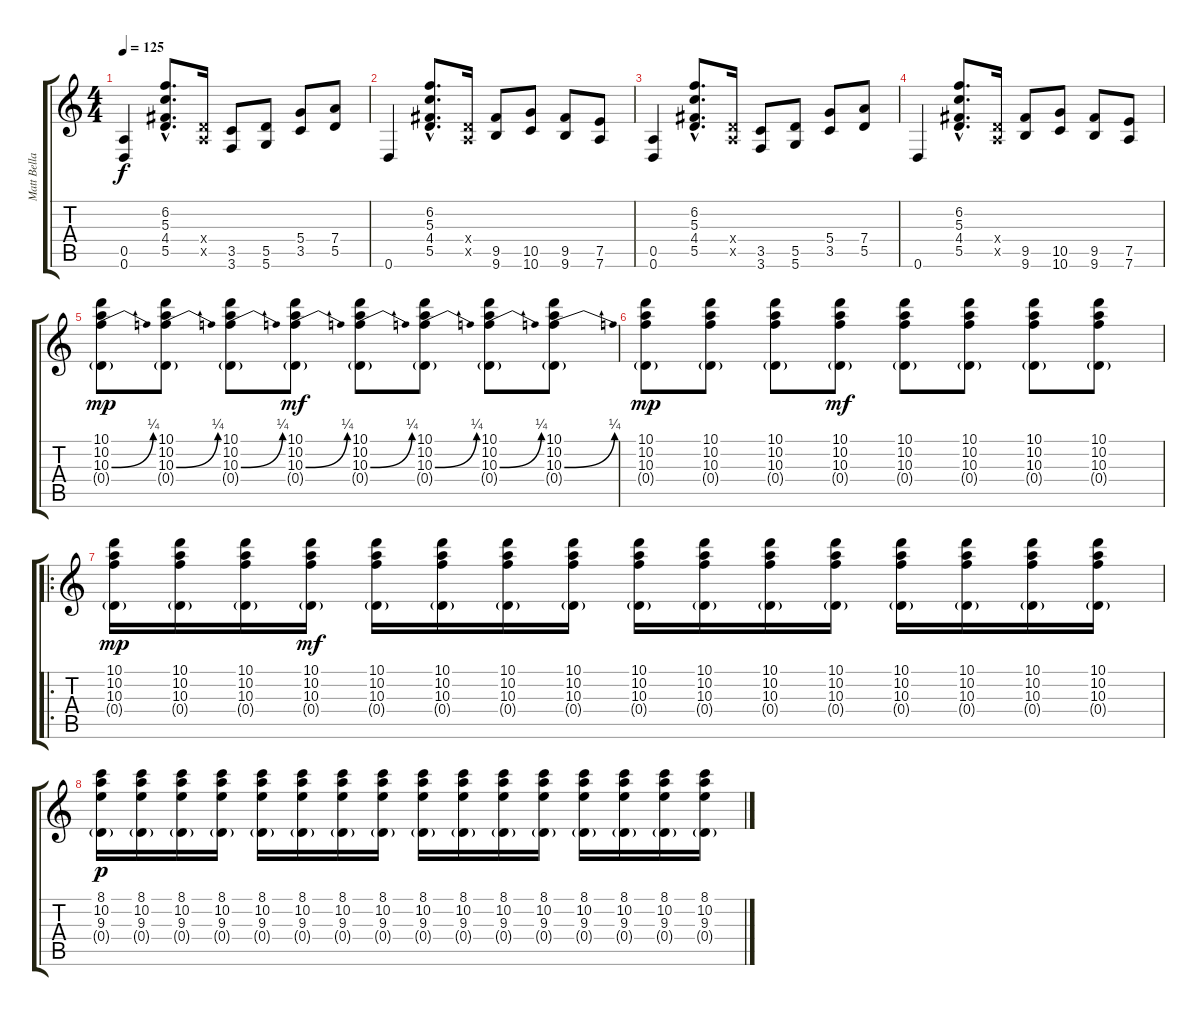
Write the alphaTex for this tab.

\track ("Matt Bellamy" "Matt Bella") {instrument overdrivenguitar}
\staff {score tabs}
\tuning (E4 B3 G3 D3 A2 D2) {hide}
\ts (4 4)
\tempo 125
\clef g2
\ks c
(0.5 0.6).4{dy f} (6.2{hac} 5.3{hac} 4.4{hac} 5.5{hac}).8{d} (0.4{x} 0.5{x}).16 (3.5 3.6).8 (5.5 5.6).8 (5.4 3.5).8 (7.4 5.5).8 |
0.6.4 (6.2{hac} 5.3{hac} 4.4{hac} 5.5{hac}).8{d} (0.4{x} 0.5{x}).16 (9.5 9.6).8 (10.5 10.6).8 (9.5 9.6).8 (7.5 7.6).8 |
(0.5 0.6).4 (6.2{hac} 5.3{hac} 4.4{hac} 5.5{hac}).8{d} (0.4{x} 0.5{x}).16 (3.5 3.6).8 (5.5 5.6).8 (5.4 3.5).8 (7.4 5.5).8 |
0.6.4 (6.2{hac} 5.3{hac} 4.4{hac} 5.5{hac}).8{d} (0.4{x} 0.5{x}).16 (9.5 9.6).8 (10.5 10.6).8 (9.5 9.6).8 (7.5 7.6).8 |
(10.1 10.2 10.3{be (bend 0 0 60 1)} 0.4{g}).8{dy mp volume 12 instrument overdrivenguitar} (10.1 10.2 10.3{be (bend 0 0 60 1)} 0.4{g}).8 (10.1 10.2 10.3{be (bend 0 0 60 1)} 0.4{g}).8 (10.1 10.2 10.3{be (bend 0 0 60 1)} 0.4{g}).8{dy mf} (10.1 10.2 10.3{be (bend 0 0 60 1)} 0.4{g}).8 (10.1 10.2 10.3{be (bend 0 0 60 1)} 0.4{g}).8 (10.1 10.2 10.3{be (bend 0 0 60 1)} 0.4{g}).8 (10.1 10.2 10.3{be (bend 0 0 60 1)} 0.4{g}).8 |
(10.1 10.2 10.3 0.4{g}).8{dy mp} (10.1 10.2 10.3 0.4{g}).8 (10.1 10.2 10.3 0.4{g}).8 (10.1 10.2 10.3 0.4{g}).8{dy mf} (10.1 10.2 10.3 0.4{g}).8 (10.1 10.2 10.3 0.4{g}).8 (10.1 10.2 10.3 0.4{g}).8 (10.1 10.2 10.3 0.4{g}).8 |
\ro
(10.1 10.2 10.3 0.4{g}).16{dy mp volume 9} (10.1 10.2 10.3 0.4{g}).16 (10.1 10.2 10.3 0.4{g}).16 (10.1 10.2 10.3 0.4{g}).16{dy mf} (10.1 10.2 10.3 0.4{g}).16 (10.1 10.2 10.3 0.4{g}).16 (10.1 10.2 10.3 0.4{g}).16 (10.1 10.2 10.3 0.4{g}).16 (10.1 10.2 10.3 0.4{g}).16 (10.1 10.2 10.3 0.4{g}).16 (10.1 10.2 10.3 0.4{g}).16 (10.1 10.2 10.3 0.4{g}).16 (10.1 10.2 10.3 0.4{g}).16 (10.1 10.2 10.3 0.4{g}).16 (10.1 10.2 10.3 0.4{g}).16 (10.1 10.2 10.3 0.4{g}).16 |
(8.1 10.2 9.3 0.4{g}).16{dy p} (8.1 10.2 9.3 0.4{g}).16 (8.1 10.2 9.3 0.4{g}).16 (8.1 10.2 9.3 0.4{g}).16 (8.1 10.2 9.3 0.4{g}).16 (8.1 10.2 9.3 0.4{g}).16 (8.1 10.2 9.3 0.4{g}).16 (8.1 10.2 9.3 0.4{g}).16 (8.1 10.2 9.3 0.4{g}).16 (8.1 10.2 9.3 0.4{g}).16 (8.1 10.2 9.3 0.4{g}).16 (8.1 10.2 9.3 0.4{g}).16 (8.1 10.2 9.3 0.4{g}).16 (8.1 10.2 9.3 0.4{g}).16 (8.1 10.2 9.3 0.4{g}).16 (8.1 10.2 9.3 0.4{g}).16
